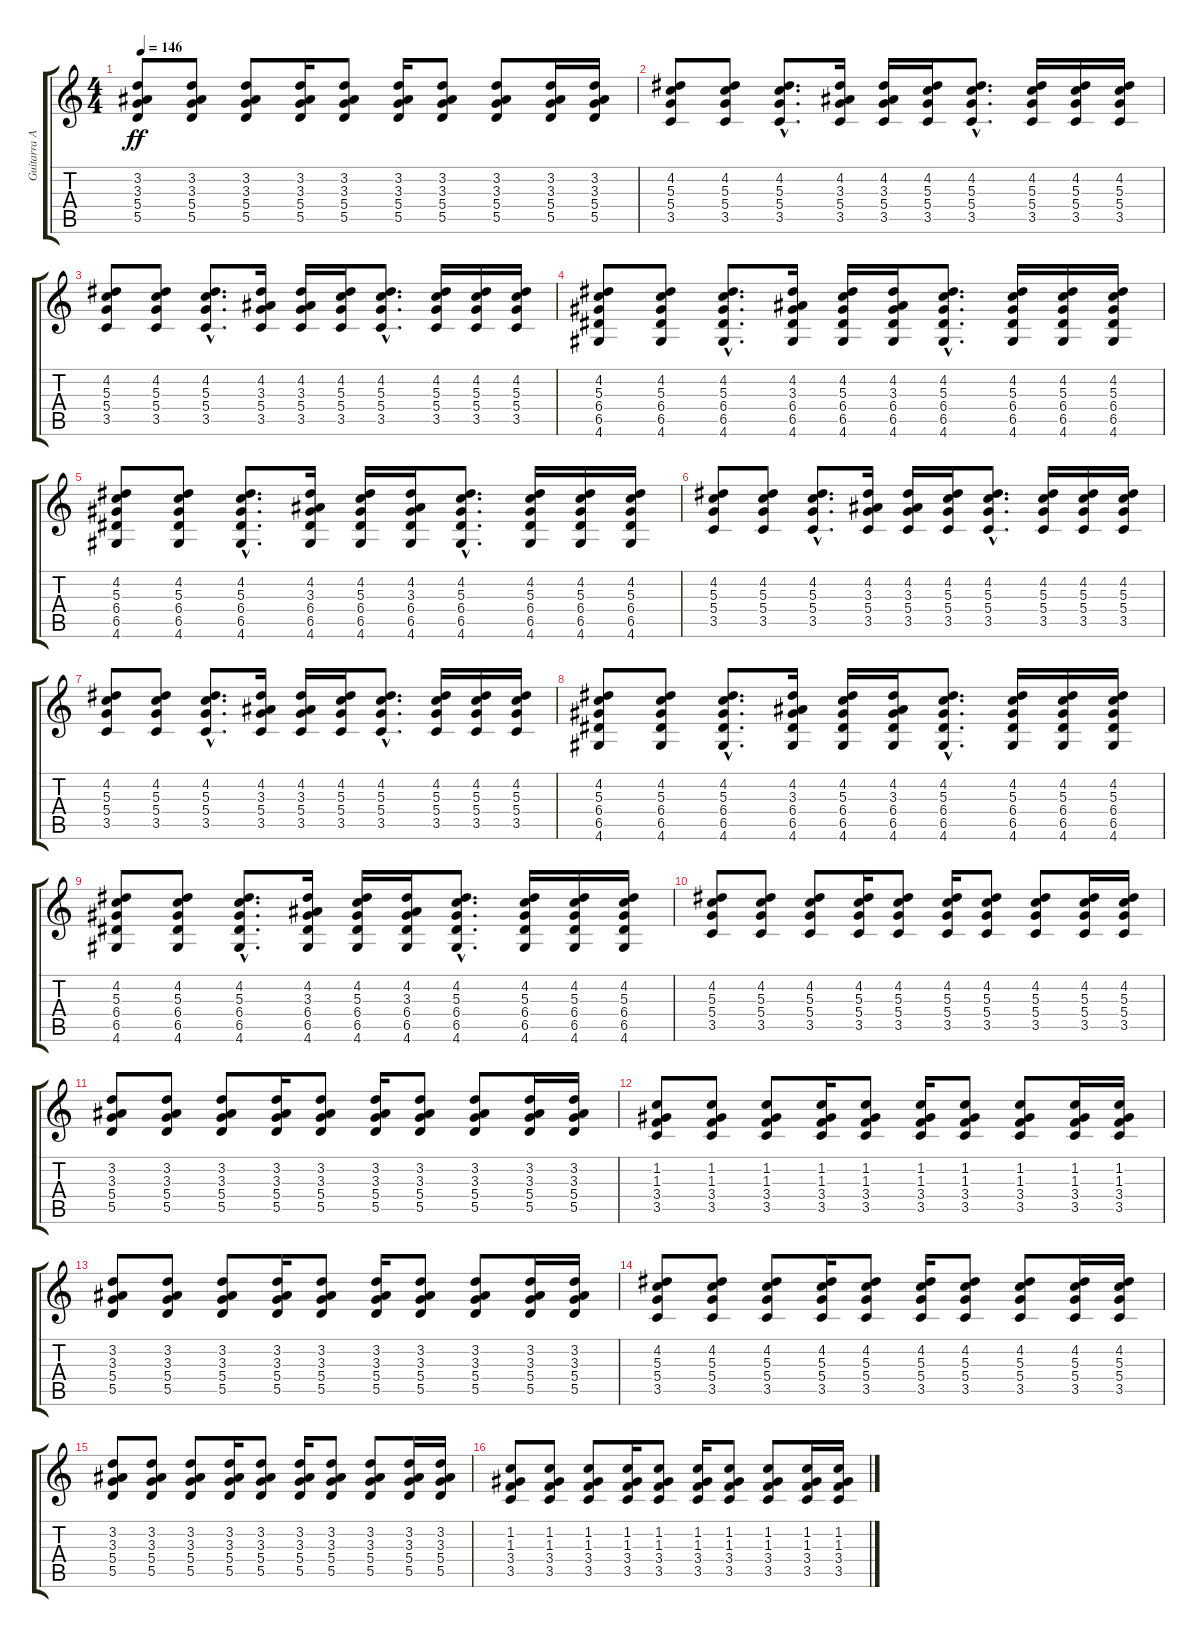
\track ("Guitarra Acustica" "Guitarra A") {instrument acousticguitarsteel}
\staff {score tabs}
\tuning (E4 B3 G3 D3 A2 E2) {hide}
\ts (4 4)
\tempo 146
\clef g2
\ks c
(3.2 3.3 5.4 5.5).8{dy ff} (3.2 3.3 5.4 5.5).8 (3.2 3.3 5.4 5.5).8 (3.2 3.3 5.4 5.5).16 (3.2 3.3 5.4 5.5).8 (3.2 3.3 5.4 5.5).16 (3.2 3.3 5.4 5.5).8 (3.2 3.3 5.4 5.5).8 (3.2 3.3 5.4 5.5).16 (3.2 3.3 5.4 5.5).16 |
(4.2 5.3 5.4 3.5).8 (4.2 5.3 5.4 3.5).8 (4.2{hac} 5.3{hac} 5.4{hac} 3.5{hac}).8{d} (4.2 3.3 5.4 3.5).16 (4.2 3.3 5.4 3.5).16 (4.2 5.3 5.4 3.5).16 (4.2{hac} 5.3{hac} 5.4{hac} 3.5{hac}).8{d} (4.2 5.3 5.4 3.5).16 (4.2 5.3 5.4 3.5).16 (4.2 5.3 5.4 3.5).16 |
(4.2 5.3 5.4 3.5).8 (4.2 5.3 5.4 3.5).8 (4.2{hac} 5.3{hac} 5.4{hac} 3.5{hac}).8{d} (4.2 3.3 5.4 3.5).16 (4.2 3.3 5.4 3.5).16 (4.2 5.3 5.4 3.5).16 (4.2{hac} 5.3{hac} 5.4{hac} 3.5{hac}).8{d} (4.2 5.3 5.4 3.5).16 (4.2 5.3 5.4 3.5).16 (4.2 5.3 5.4 3.5).16 |
(4.2 5.3 6.4 6.5 4.6).8 (4.2 5.3 6.4 6.5 4.6).8 (4.2{hac} 5.3{hac} 6.4{hac} 6.5{hac} 4.6{hac}).8{d} (4.2 3.3 6.4 6.5 4.6).16 (4.2 5.3 6.4 6.5 4.6).16 (4.2 3.3 6.4 6.5 4.6).16 (4.2{hac} 5.3{hac} 6.4{hac} 6.5{hac} 4.6{hac}).8{d} (4.2 5.3 6.4 6.5 4.6).16 (4.2 5.3 6.4 6.5 4.6).16 (4.2 5.3 6.4 6.5 4.6).16 |
(4.2 5.3 6.4 6.5 4.6).8 (4.2 5.3 6.4 6.5 4.6).8 (4.2{hac} 5.3{hac} 6.4{hac} 6.5{hac} 4.6{hac}).8{d} (4.2 3.3 6.4 6.5 4.6).16 (4.2 5.3 6.4 6.5 4.6).16 (4.2 3.3 6.4 6.5 4.6).16 (4.2{hac} 5.3{hac} 6.4{hac} 6.5{hac} 4.6{hac}).8{d} (4.2 5.3 6.4 6.5 4.6).16 (4.2 5.3 6.4 6.5 4.6).16 (4.2 5.3 6.4 6.5 4.6).16 |
(4.2 5.3 5.4 3.5).8 (4.2 5.3 5.4 3.5).8 (4.2{hac} 5.3{hac} 5.4{hac} 3.5{hac}).8{d} (4.2 3.3 5.4 3.5).16 (4.2 3.3 5.4 3.5).16 (4.2 5.3 5.4 3.5).16 (4.2{hac} 5.3{hac} 5.4{hac} 3.5{hac}).8{d} (4.2 5.3 5.4 3.5).16 (4.2 5.3 5.4 3.5).16 (4.2 5.3 5.4 3.5).16 |
(4.2 5.3 5.4 3.5).8 (4.2 5.3 5.4 3.5).8 (4.2{hac} 5.3{hac} 5.4{hac} 3.5{hac}).8{d} (4.2 3.3 5.4 3.5).16 (4.2 3.3 5.4 3.5).16 (4.2 5.3 5.4 3.5).16 (4.2{hac} 5.3{hac} 5.4{hac} 3.5{hac}).8{d} (4.2 5.3 5.4 3.5).16 (4.2 5.3 5.4 3.5).16 (4.2 5.3 5.4 3.5).16 |
(4.2 5.3 6.4 6.5 4.6).8 (4.2 5.3 6.4 6.5 4.6).8 (4.2{hac} 5.3{hac} 6.4{hac} 6.5{hac} 4.6{hac}).8{d} (4.2 3.3 6.4 6.5 4.6).16 (4.2 5.3 6.4 6.5 4.6).16 (4.2 3.3 6.4 6.5 4.6).16 (4.2{hac} 5.3{hac} 6.4{hac} 6.5{hac} 4.6{hac}).8{d} (4.2 5.3 6.4 6.5 4.6).16 (4.2 5.3 6.4 6.5 4.6).16 (4.2 5.3 6.4 6.5 4.6).16 |
(4.2 5.3 6.4 6.5 4.6).8 (4.2 5.3 6.4 6.5 4.6).8 (4.2{hac} 5.3{hac} 6.4{hac} 6.5{hac} 4.6{hac}).8{d} (4.2 3.3 6.4 6.5 4.6).16 (4.2 5.3 6.4 6.5 4.6).16 (4.2 3.3 6.4 6.5 4.6).16 (4.2{hac} 5.3{hac} 6.4{hac} 6.5{hac} 4.6{hac}).8{d} (4.2 5.3 6.4 6.5 4.6).16 (4.2 5.3 6.4 6.5 4.6).16 (4.2 5.3 6.4 6.5 4.6).16 |
(4.2 5.3 5.4 3.5).8 (4.2 5.3 5.4 3.5).8 (4.2 5.3 5.4 3.5).8 (4.2 5.3 5.4 3.5).16 (4.2 5.3 5.4 3.5).8 (4.2 5.3 5.4 3.5).16 (4.2 5.3 5.4 3.5).8 (4.2 5.3 5.4 3.5).8 (4.2 5.3 5.4 3.5).16 (4.2 5.3 5.4 3.5).16 |
(3.2 3.3 5.4 5.5).8 (3.2 3.3 5.4 5.5).8 (3.2 3.3 5.4 5.5).8 (3.2 3.3 5.4 5.5).16 (3.2 3.3 5.4 5.5).8 (3.2 3.3 5.4 5.5).16 (3.2 3.3 5.4 5.5).8 (3.2 3.3 5.4 5.5).8 (3.2 3.3 5.4 5.5).16 (3.2 3.3 5.4 5.5).16 |
(1.2 1.3 3.4 3.5).8 (1.2 1.3 3.4 3.5).8 (1.2 1.3 3.4 3.5).8 (1.2 1.3 3.4 3.5).16 (1.2 1.3 3.4 3.5).8 (1.2 1.3 3.4 3.5).16 (1.2 1.3 3.4 3.5).8 (1.2 1.3 3.4 3.5).8 (1.2 1.3 3.4 3.5).16 (1.2 1.3 3.4 3.5).16 |
(3.2 3.3 5.4 5.5).8 (3.2 3.3 5.4 5.5).8 (3.2 3.3 5.4 5.5).8 (3.2 3.3 5.4 5.5).16 (3.2 3.3 5.4 5.5).8 (3.2 3.3 5.4 5.5).16 (3.2 3.3 5.4 5.5).8 (3.2 3.3 5.4 5.5).8 (3.2 3.3 5.4 5.5).16 (3.2 3.3 5.4 5.5).16 |
(4.2 5.3 5.4 3.5).8 (4.2 5.3 5.4 3.5).8 (4.2 5.3 5.4 3.5).8 (4.2 5.3 5.4 3.5).16 (4.2 5.3 5.4 3.5).8 (4.2 5.3 5.4 3.5).16 (4.2 5.3 5.4 3.5).8 (4.2 5.3 5.4 3.5).8 (4.2 5.3 5.4 3.5).16 (4.2 5.3 5.4 3.5).16 |
(3.2 3.3 5.4 5.5).8 (3.2 3.3 5.4 5.5).8 (3.2 3.3 5.4 5.5).8 (3.2 3.3 5.4 5.5).16 (3.2 3.3 5.4 5.5).8 (3.2 3.3 5.4 5.5).16 (3.2 3.3 5.4 5.5).8 (3.2 3.3 5.4 5.5).8 (3.2 3.3 5.4 5.5).16 (3.2 3.3 5.4 5.5).16 |
(1.2 1.3 3.4 3.5).8 (1.2 1.3 3.4 3.5).8 (1.2 1.3 3.4 3.5).8 (1.2 1.3 3.4 3.5).16 (1.2 1.3 3.4 3.5).8 (1.2 1.3 3.4 3.5).16 (1.2 1.3 3.4 3.5).8 (1.2 1.3 3.4 3.5).8 (1.2 1.3 3.4 3.5).16 (1.2 1.3 3.4 3.5).16
